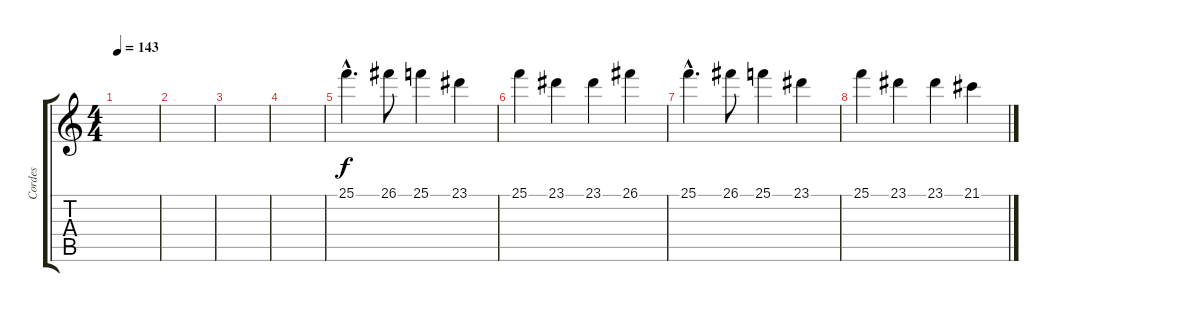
\track ("Cordes" "Cordes") {instrument stringensemble1}
\staff {score tabs}
\tuning (E4 B3 G3 D3 A2 E2) {hide}
\ts (4 4)
\tempo 143
\clef g2
\ks c
|
|
|
|
25.1{hac}.4{d} 26.1.8 25.1.4 23.1.4 |
25.1.4 23.1.4 23.1.4 26.1.4 |
25.1{hac}.4{d} 26.1.8 25.1.4 23.1.4 |
25.1.4 23.1.4 23.1.4 21.1.4
